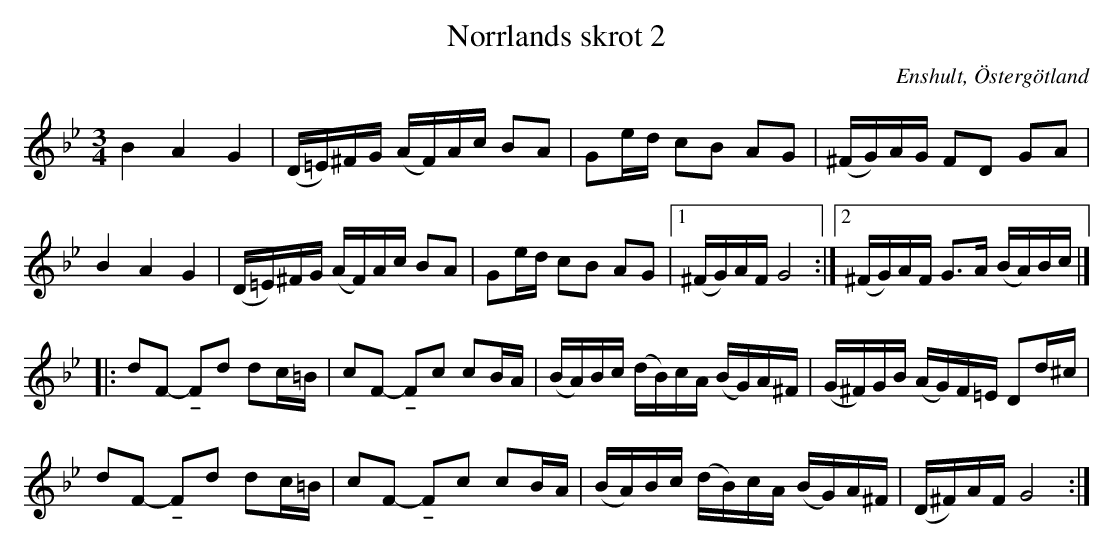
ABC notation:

X:1
T: Norrlands skrot 2
O: Enshult, Östergötland
M: 3/4
L: 1/16
K: Gm
B4 A4 G4       | (D=E)^FG (AF)Ac B2A2 | G2ed c2B2 A2G2 | (^FG)AG F2D2 G2A2 |
B4 A4 G4       | (D=E)^FG (AF)Ac B2A2 | G2ed c2B2 A2G2 |1 (^FG)AF G8 :|2 (^FG)AF G2>A2 (BA)Bc |]
|: d2F2 -!tenuto!F2d2 d2c=B | c2F2 -!tenuto!F2c2 c2BA | (BA)Bc (dB)cA (BG)A^F | (G^F)GB (AG)F=E D2d^c |
   d2F2 -!tenuto!F2d2 d2c=B | c2F2 -!tenuto!F2c2 c2BA | (BA)Bc (dB)cA (BG)A^F | (D^F)AF G8 :|
